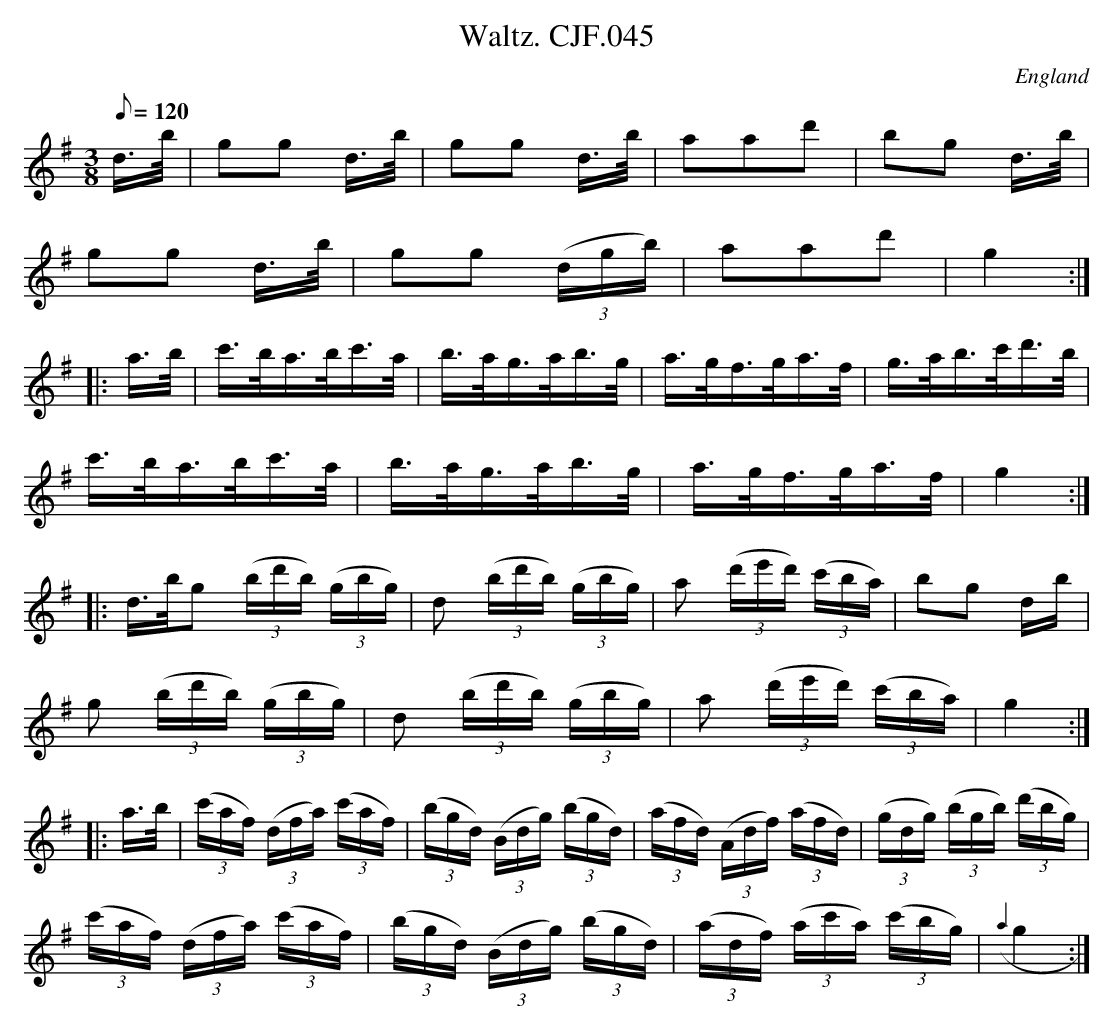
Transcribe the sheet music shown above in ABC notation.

X:1
T:Waltz. CJF.045
L:1/16
M:3/8
O:England
Q:1/8=120
K:G
d>b|g2g2 d>b|g2g2 d>b|a2a2d'2|b2g2 d>b|!
g2g2 d>b|g2g2 ((3dgb)|a2a2d'2|g4:|!
|:a>b|c'>ba>bc'>a|b>ag>ab>g|a>gf>ga>f|g>ab>c'd'>b|!
c'>ba>bc'>a|b>ag>ab>g|a>gf>ga>f|g4:|!
|:d>bg2 ((3bd'b) ((3gbg)|d2 ((3bd'b) ((3gbg)|\
a2 ((3d'e'd') ((3c'ba)|b2g2 db|!
g2 ((3bd'b) ((3gbg)|d2 ((3bd'b) ((3gbg)|\
a2 ((3d'e'd') ((3c'ba)|g4:|!
|:a>b|((3c'af) ((3dfa) ((3c'af)|((3bgd) ((3Bdg) ((3bgd)|\
((3afd) ((3Adf) ((3afd)|((3gdg) ((3bgb) ((3d'bg)|!
((3c'af) ((3dfa) ((3c'af)|((3bgd) ((3Bdg) ((3bgd)|\
((3adf) ((3ac'a) ((3c'bg)|({a2}g4:|
